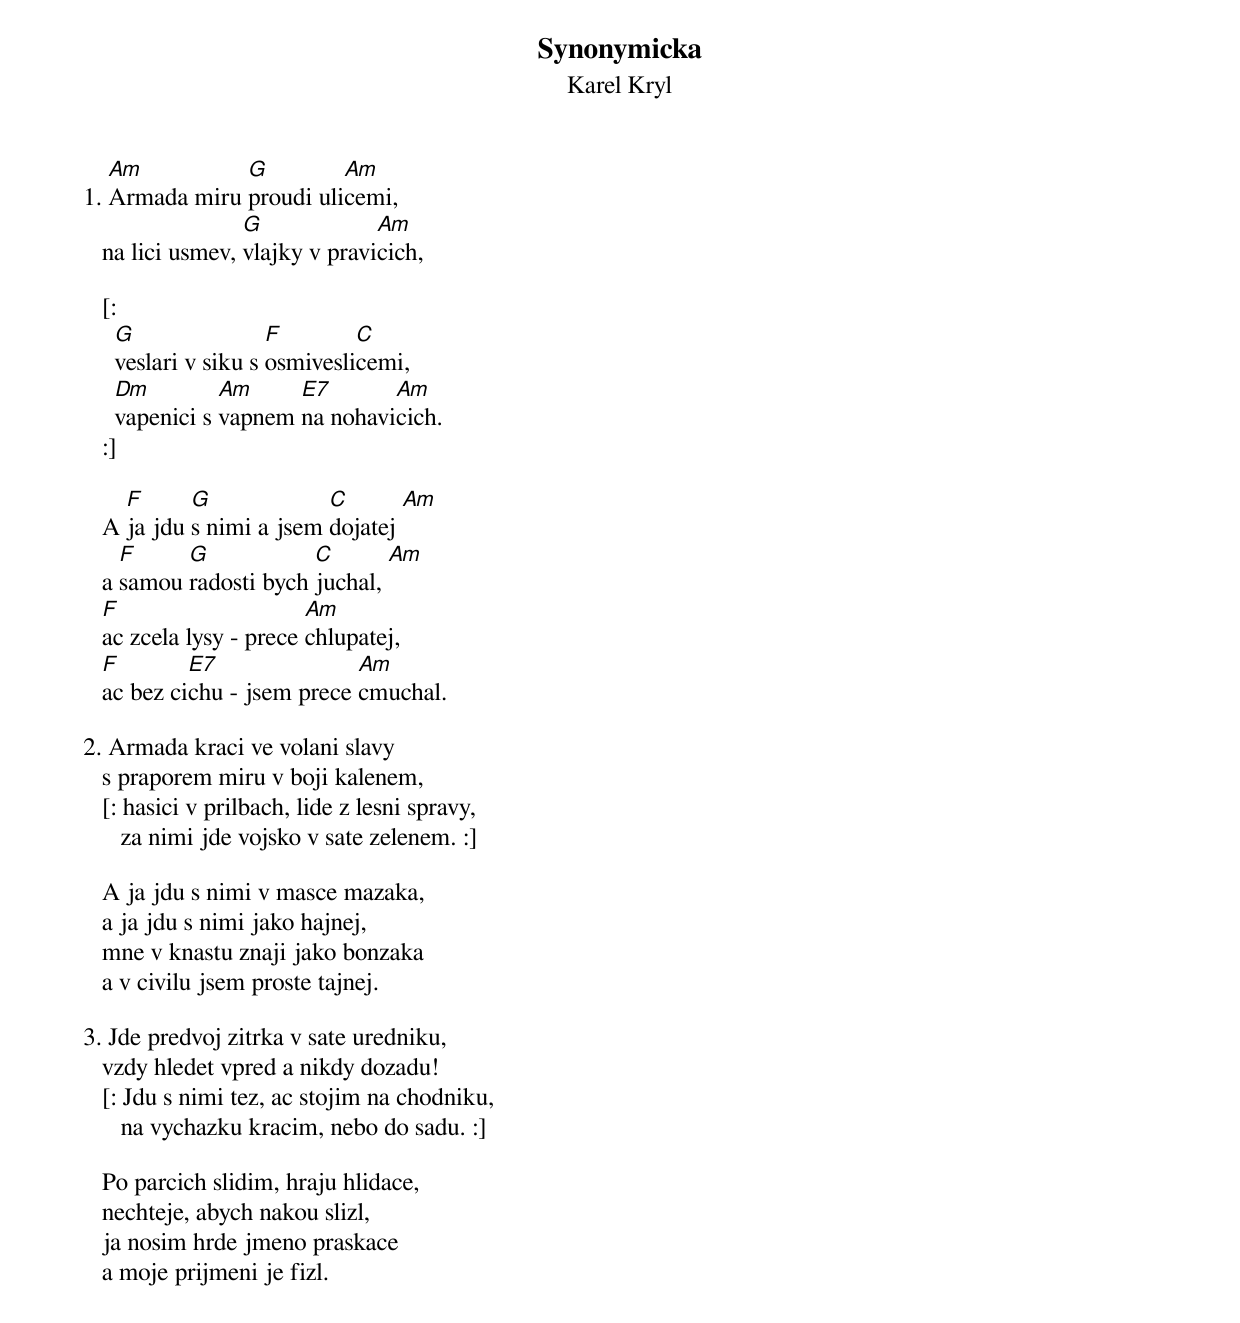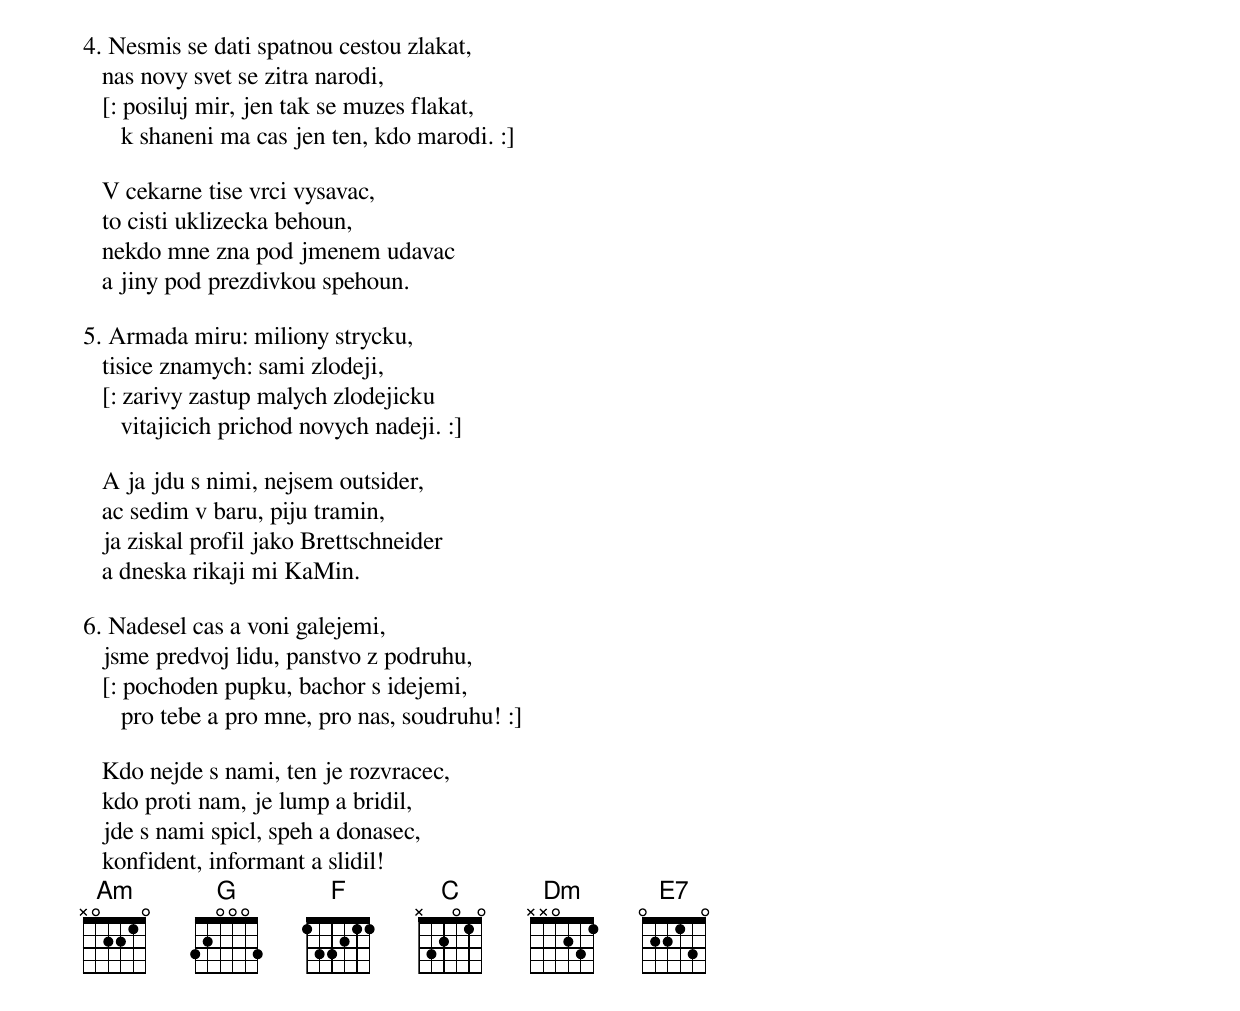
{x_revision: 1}

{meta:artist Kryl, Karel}
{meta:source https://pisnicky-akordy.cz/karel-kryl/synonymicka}

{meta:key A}
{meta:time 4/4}

{title: Synonymicka}
{subtitle: Karel Kryl}

{start_of_verse}
1. [Am]Armada miru [G]proudi uli[Am]cemi,
   na lici usmev, [G]vlajky v pravi[Am]cich,

   [:
     [G]veslari v siku s [F]osmivesli[C]cemi,
     [Dm]vapenici s [Am]vapnem [E7]na nohavi[Am]cich.
   :]

   A [F]ja jdu [G]s nimi a jsem [C]dojatej [Am]
   a [F]samou [G]radosti bych [C]juchal, [Am]
   [F]ac zcela lysy - prece [Am]chlupatej,
   [F]ac bez ci[E7]chu - jsem prece [Am]cmuchal.
{end_of_verse}

{start_of_verse}
2. Armada kraci ve volani slavy
   s praporem miru v boji kalenem,
   [: hasici v prilbach, lide z lesni spravy,
      za nimi jde vojsko v sate zelenem. :]

   A ja jdu s nimi v masce mazaka,
   a ja jdu s nimi jako hajnej,
   mne v knastu znaji jako bonzaka
   a v civilu jsem proste tajnej.
{end_of_verse}

{start_of_verse}
3. Jde predvoj zitrka v sate uredniku,
   vzdy hledet vpred a nikdy dozadu!
   [: Jdu s nimi tez, ac stojim na chodniku,
      na vychazku kracim, nebo do sadu. :]

   Po parcich slidim, hraju hlidace,
   nechteje, abych nakou slizl,
   ja nosim hrde jmeno praskace
   a moje prijmeni je fizl.
{end_of_verse}

{new_page}

{start_of_verse}
4. Nesmis se dati spatnou cestou zlakat,
   nas novy svet se zitra narodi,
   [: posiluj mir, jen tak se muzes flakat,
      k shaneni ma cas jen ten, kdo marodi. :]

   V cekarne tise vrci vysavac,
   to cisti uklizecka behoun,
   nekdo mne zna pod jmenem udavac
   a jiny pod prezdivkou spehoun.
{end_of_verse}

{start_of_verse}
5. Armada miru: miliony strycku,
   tisice znamych: sami zlodeji,
   [: zarivy zastup malych zlodejicku
      vitajicich prichod novych nadeji. :]

   A ja jdu s nimi, nejsem outsider,
   ac sedim v baru, piju tramin,
   ja ziskal profil jako Brettschneider
   a dneska rikaji mi KaMin.
{end_of_verse}

{start_of_verse}
6. Nadesel cas a voni galejemi,
   jsme predvoj lidu, panstvo z podruhu,
   [: pochoden pupku, bachor s idejemi,
      pro tebe a pro mne, pro nas, soudruhu! :]

   Kdo nejde s nami, ten je rozvracec,
   kdo proti nam, je lump a bridil,
   jde s nami spicl, speh a donasec,
   konfident, informant a slidil!
{end_of_verse}
